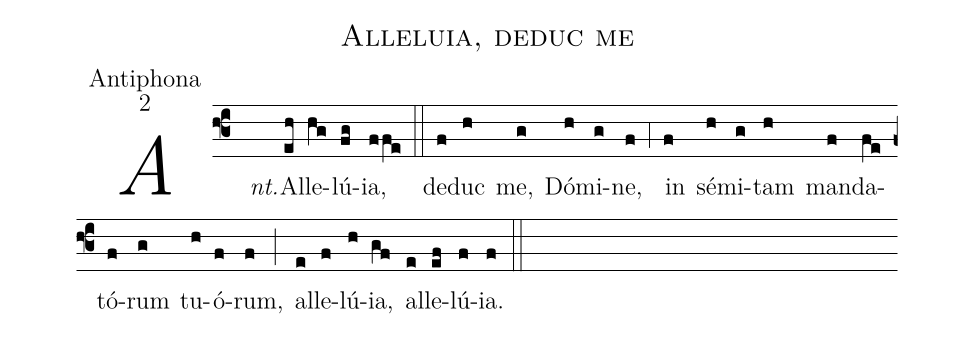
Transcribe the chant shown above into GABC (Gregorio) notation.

name:Alleluia, deduc me;
office-part:Antiphona;
mode:2;
%%
(f3) <i>Ant.</i>() Al(eh)le(hg)lú(fg)ia,(ffe) (::)
de(f)duc(h) me,(g) Dó(h)mi(g)ne,(f) (,4) in(f) sé(h)mi(g)tam(h) man(f)da(fe)tó(f)rum(g) tu(h)ó(f)rum,(f) (;) al(e)le(f)lú(h)ia,(gf) al(e)le(ef)lú(f)ia.(f) (::)
